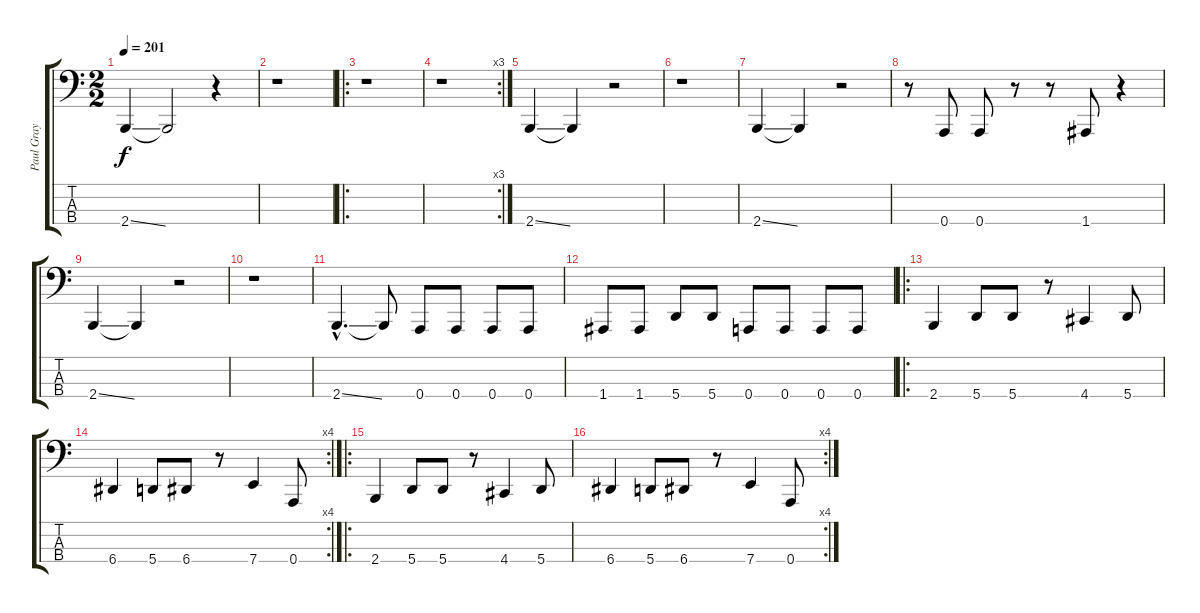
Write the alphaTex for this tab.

\track ("Paul Gray" "Paul Gray") {instrument slapbass1}
\staff {score tabs}
\tuning (D2 A1 E1 A0) {hide}
\ts (2 2)
\tempo 201
\clef f4
\ks c
2.4{ss}.4{dy f} 2.4{t}.2 r.4 |
r.1 |
\ro
r.1 |
\rc 3
r.1 |
2.4{ss}.4 2.4{t}.4 r.2 |
r.1 |
2.4{ss}.4 2.4{t}.4 r.2 |
r.8 0.4.8 0.4.8 r.8 r.8 1.4.8 r.4 |
2.4{ss}.4 2.4{t}.4 r.2 |
r.1 |
2.4{ss hac}.4{d} 2.4{t}.8 0.4.8 0.4.8 0.4.8 0.4.8 |
1.4.8 1.4.8 5.4.8 5.4.8 0.4.8 0.4.8 0.4.8 0.4.8 |
\ro
2.4.4 5.4.8 5.4.8 r.8 4.4.4 5.4.8 |
\rc 4
6.4.4 5.4.8 6.4.8 r.8 7.4.4 0.4.8 |
\ro
2.4.4 5.4.8 5.4.8 r.8 4.4.4 5.4.8 |
\rc 4
6.4.4 5.4.8 6.4.8 r.8 7.4.4 0.4.8
